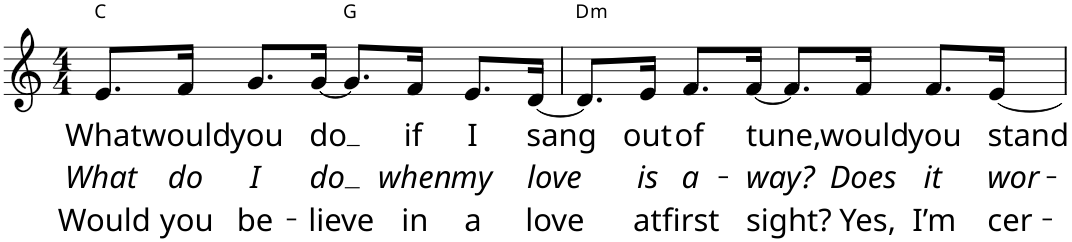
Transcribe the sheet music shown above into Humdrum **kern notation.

**kern	**text	**text	**text	**harte
*part1	*part1	*part1	*part1	*part1
*staff1	*staff1	*staff1	*staff1	*
*clefG2	*	*	*	*
*k[]	*	*	*	*
*M4/4	*	*	*	*
=1	=1	=1	=1	=1
!	!LO:LY:b	!LO:LY:b	!LO:LY:b	!
8.e/L	What	What	Would	C:maj
!	!LO:LY:b	!LO:LY:b	!LO:LY:b	!
16f/Jk	would	do	you	.
!	!LO:LY:b	!LO:LY:b	!LO:LY:b	!
8.g/L	you	I	be-	.
!	!LO:LY:b	!LO:LY:b	!LO:LY:b	!
[16g/Jk	do	-do	-lieve	.
8.g/L]	.	.	.	G:maj
!	!LO:LY:b	!LO:LY:b	!LO:LY:b	!
16f/Jk	if	when	in	.
!	!LO:LY:b	!LO:LY:b	!LO:LY:b	!
8.e/L	I	my	a	.
!	!LO:LY:b	!LO:LY:b	!LO:LY:b	!
[16d/Jk	sang	love	love	.
=2	=2	=2	=2	=2
!	!	!	!	!LO:H:kt=m
8.d/L]	.	.	.	D:min
!	!LO:LY:b	!LO:LY:b	!LO:LY:b	!
16e/Jk	out	is	at	.
!	!LO:LY:b	!LO:LY:b	!LO:LY:b	!
8.f/L	of	a-	first	.
!	!LO:LY:b	!LO:LY:b	!LO:LY:b	!
[16f/Jk	tune,	-way?	sight?	.
8.f/L]	.	.	.	.
!	!LO:LY:b	!LO:LY:b	!LO:LY:b	!
16f/Jk	would	Does	Yes,	.
!	!LO:LY:b	!LO:LY:b	!LO:LY:b	!
8.f/L	you	it	I’m	.
!	!LO:LY:b	!LO:LY:b	!LO:LY:b	!
[16e/Jk	stand	wor-	cer-	.
=	=	=	=	=
*-	*-	*-	*-	*-
